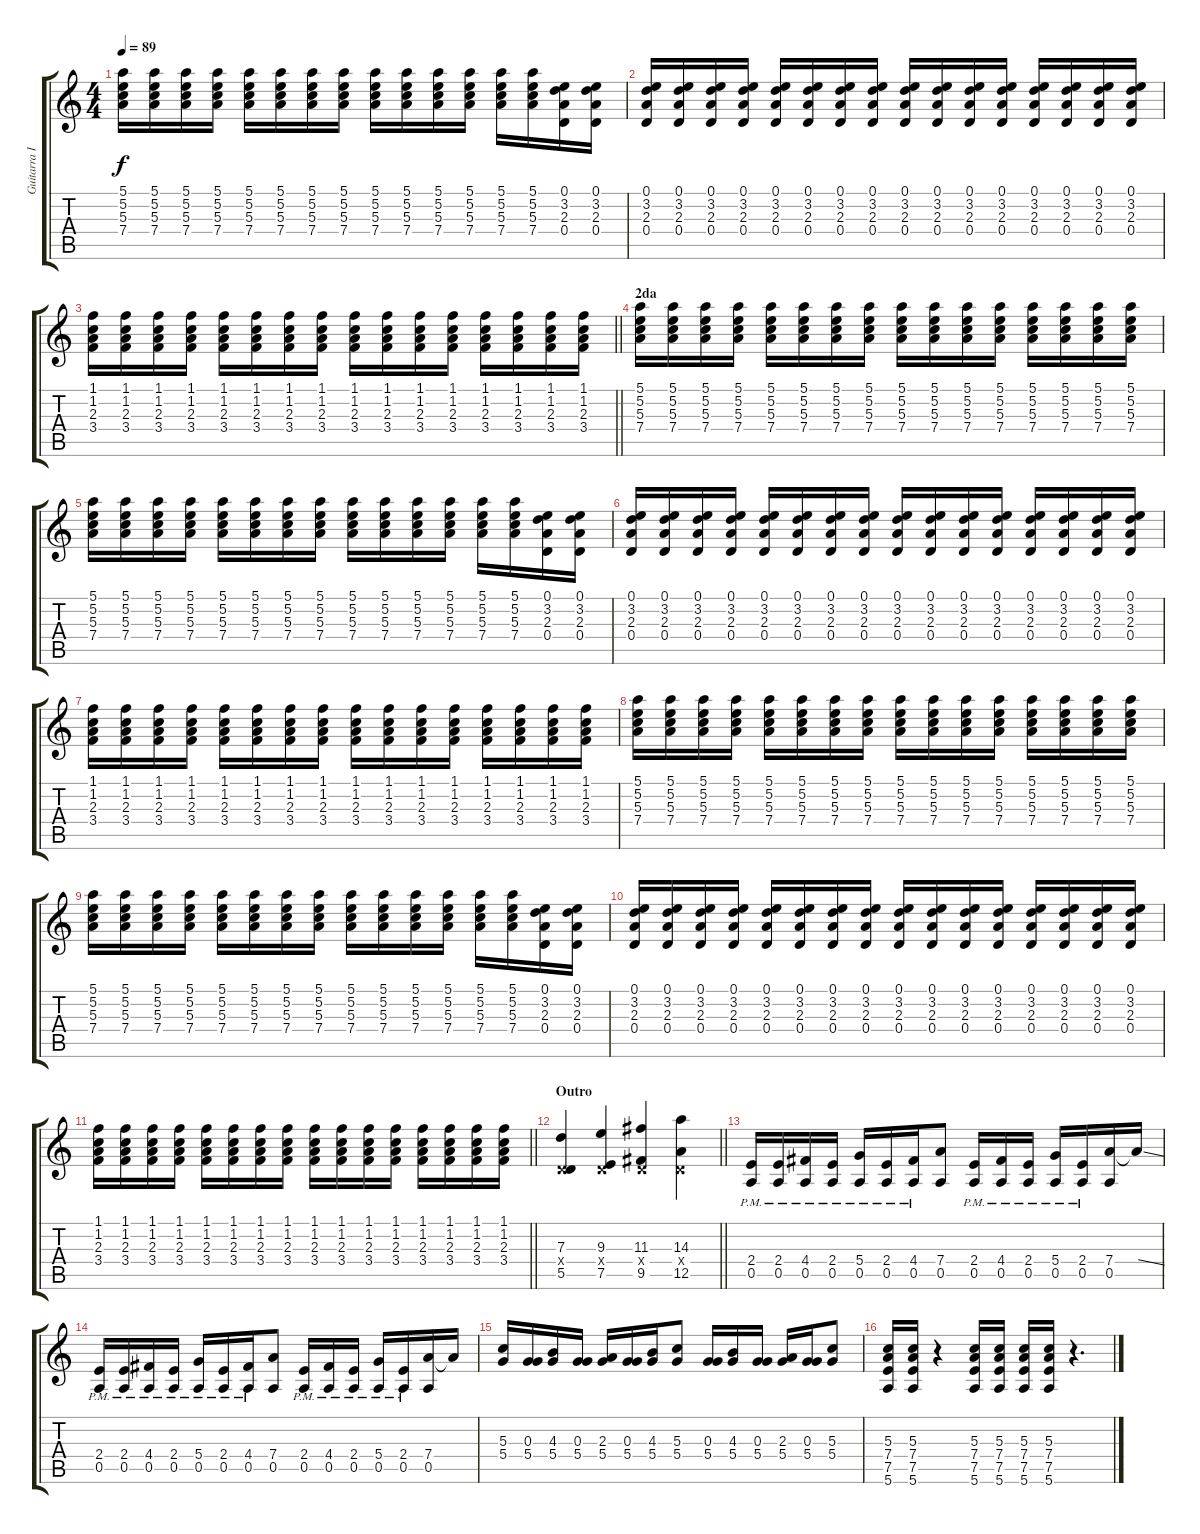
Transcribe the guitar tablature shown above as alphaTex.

\track ("Guitarra I" "Guitarra I") {instrument overdrivenguitar}
\staff {score tabs}
\tuning (E4 B3 G3 D3 A2 E2) {hide}
\ts (4 4)
\tempo 89
\clef g2
\ks c
(5.1 5.2 5.3 7.4).16{dy f} (5.1 5.2 5.3 7.4).16 (5.1 5.2 5.3 7.4).16 (5.1 5.2 5.3 7.4).16 (5.1 5.2 5.3 7.4).16 (5.1 5.2 5.3 7.4).16 (5.1 5.2 5.3 7.4).16 (5.1 5.2 5.3 7.4).16 (5.1 5.2 5.3 7.4).16 (5.1 5.2 5.3 7.4).16 (5.1 5.2 5.3 7.4).16 (5.1 5.2 5.3 7.4).16 (5.1 5.2 5.3 7.4).16 (5.1 5.2 5.3 7.4).16 (0.1 3.2 2.3 0.4).16 (0.1 3.2 2.3 0.4).16 |
(0.1 3.2 2.3 0.4).16 (0.1 3.2 2.3 0.4).16 (0.1 3.2 2.3 0.4).16 (0.1 3.2 2.3 0.4).16 (0.1 3.2 2.3 0.4).16 (0.1 3.2 2.3 0.4).16 (0.1 3.2 2.3 0.4).16 (0.1 3.2 2.3 0.4).16 (0.1 3.2 2.3 0.4).16 (0.1 3.2 2.3 0.4).16 (0.1 3.2 2.3 0.4).16 (0.1 3.2 2.3 0.4).16 (0.1 3.2 2.3 0.4).16 (0.1 3.2 2.3 0.4).16 (0.1 3.2 2.3 0.4).16 (0.1 3.2 2.3 0.4).16 |
\barLineRight lightlight
(1.1 1.2 2.3 3.4).16 (1.1 1.2 2.3 3.4).16 (1.1 1.2 2.3 3.4).16 (1.1 1.2 2.3 3.4).16 (1.1 1.2 2.3 3.4).16 (1.1 1.2 2.3 3.4).16 (1.1 1.2 2.3 3.4).16 (1.1 1.2 2.3 3.4).16 (1.1 1.2 2.3 3.4).16 (1.1 1.2 2.3 3.4).16 (1.1 1.2 2.3 3.4).16 (1.1 1.2 2.3 3.4).16 (1.1 1.2 2.3 3.4).16 (1.1 1.2 2.3 3.4).16 (1.1 1.2 2.3 3.4).16 (1.1 1.2 2.3 3.4).16 |
\section ("" "2da")
(5.1 5.2 5.3 7.4).16{volume 13 instrument overdrivenguitar} (5.1 5.2 5.3 7.4).16 (5.1 5.2 5.3 7.4).16 (5.1 5.2 5.3 7.4).16 (5.1 5.2 5.3 7.4).16 (5.1 5.2 5.3 7.4).16 (5.1 5.2 5.3 7.4).16 (5.1 5.2 5.3 7.4).16 (5.1 5.2 5.3 7.4).16 (5.1 5.2 5.3 7.4).16 (5.1 5.2 5.3 7.4).16 (5.1 5.2 5.3 7.4).16 (5.1 5.2 5.3 7.4).16 (5.1 5.2 5.3 7.4).16 (5.1 5.2 5.3 7.4).16 (5.1 5.2 5.3 7.4).16 |
(5.1 5.2 5.3 7.4).16 (5.1 5.2 5.3 7.4).16 (5.1 5.2 5.3 7.4).16 (5.1 5.2 5.3 7.4).16 (5.1 5.2 5.3 7.4).16 (5.1 5.2 5.3 7.4).16 (5.1 5.2 5.3 7.4).16 (5.1 5.2 5.3 7.4).16 (5.1 5.2 5.3 7.4).16 (5.1 5.2 5.3 7.4).16 (5.1 5.2 5.3 7.4).16 (5.1 5.2 5.3 7.4).16 (5.1 5.2 5.3 7.4).16 (5.1 5.2 5.3 7.4).16 (0.1 3.2 2.3 0.4).16 (0.1 3.2 2.3 0.4).16 |
(0.1 3.2 2.3 0.4).16 (0.1 3.2 2.3 0.4).16 (0.1 3.2 2.3 0.4).16 (0.1 3.2 2.3 0.4).16 (0.1 3.2 2.3 0.4).16 (0.1 3.2 2.3 0.4).16 (0.1 3.2 2.3 0.4).16 (0.1 3.2 2.3 0.4).16 (0.1 3.2 2.3 0.4).16 (0.1 3.2 2.3 0.4).16 (0.1 3.2 2.3 0.4).16 (0.1 3.2 2.3 0.4).16 (0.1 3.2 2.3 0.4).16 (0.1 3.2 2.3 0.4).16 (0.1 3.2 2.3 0.4).16 (0.1 3.2 2.3 0.4).16 |
(1.1 1.2 2.3 3.4).16 (1.1 1.2 2.3 3.4).16 (1.1 1.2 2.3 3.4).16 (1.1 1.2 2.3 3.4).16 (1.1 1.2 2.3 3.4).16 (1.1 1.2 2.3 3.4).16 (1.1 1.2 2.3 3.4).16 (1.1 1.2 2.3 3.4).16 (1.1 1.2 2.3 3.4).16 (1.1 1.2 2.3 3.4).16 (1.1 1.2 2.3 3.4).16 (1.1 1.2 2.3 3.4).16 (1.1 1.2 2.3 3.4).16 (1.1 1.2 2.3 3.4).16 (1.1 1.2 2.3 3.4).16 (1.1 1.2 2.3 3.4).16 |
(5.1 5.2 5.3 7.4).16 (5.1 5.2 5.3 7.4).16 (5.1 5.2 5.3 7.4).16 (5.1 5.2 5.3 7.4).16 (5.1 5.2 5.3 7.4).16 (5.1 5.2 5.3 7.4).16 (5.1 5.2 5.3 7.4).16 (5.1 5.2 5.3 7.4).16 (5.1 5.2 5.3 7.4).16 (5.1 5.2 5.3 7.4).16 (5.1 5.2 5.3 7.4).16 (5.1 5.2 5.3 7.4).16 (5.1 5.2 5.3 7.4).16 (5.1 5.2 5.3 7.4).16 (5.1 5.2 5.3 7.4).16 (5.1 5.2 5.3 7.4).16 |
(5.1 5.2 5.3 7.4).16 (5.1 5.2 5.3 7.4).16 (5.1 5.2 5.3 7.4).16 (5.1 5.2 5.3 7.4).16 (5.1 5.2 5.3 7.4).16 (5.1 5.2 5.3 7.4).16 (5.1 5.2 5.3 7.4).16 (5.1 5.2 5.3 7.4).16 (5.1 5.2 5.3 7.4).16 (5.1 5.2 5.3 7.4).16 (5.1 5.2 5.3 7.4).16 (5.1 5.2 5.3 7.4).16 (5.1 5.2 5.3 7.4).16 (5.1 5.2 5.3 7.4).16 (0.1 3.2 2.3 0.4).16 (0.1 3.2 2.3 0.4).16 |
(0.1 3.2 2.3 0.4).16 (0.1 3.2 2.3 0.4).16 (0.1 3.2 2.3 0.4).16 (0.1 3.2 2.3 0.4).16 (0.1 3.2 2.3 0.4).16 (0.1 3.2 2.3 0.4).16 (0.1 3.2 2.3 0.4).16 (0.1 3.2 2.3 0.4).16 (0.1 3.2 2.3 0.4).16 (0.1 3.2 2.3 0.4).16 (0.1 3.2 2.3 0.4).16 (0.1 3.2 2.3 0.4).16 (0.1 3.2 2.3 0.4).16 (0.1 3.2 2.3 0.4).16 (0.1 3.2 2.3 0.4).16 (0.1 3.2 2.3 0.4).16 |
\barLineRight lightlight
(1.1 1.2 2.3 3.4).16 (1.1 1.2 2.3 3.4).16 (1.1 1.2 2.3 3.4).16 (1.1 1.2 2.3 3.4).16 (1.1 1.2 2.3 3.4).16 (1.1 1.2 2.3 3.4).16 (1.1 1.2 2.3 3.4).16 (1.1 1.2 2.3 3.4).16 (1.1 1.2 2.3 3.4).16 (1.1 1.2 2.3 3.4).16 (1.1 1.2 2.3 3.4).16 (1.1 1.2 2.3 3.4).16 (1.1 1.2 2.3 3.4).16 (1.1 1.2 2.3 3.4).16 (1.1 1.2 2.3 3.4).16 (1.1 1.2 2.3 3.4).16 |
\section ("" "Outro")
\barLineRight lightlight
(7.3 0.4{x} 5.5).4 (9.3 0.4{x} 7.5).4 (11.3 0.4{x} 9.5).4 (14.3 0.4{x} 12.5).4 |
(2.4{pm} 0.5{pm}).16 (2.4{pm} 0.5{pm}).16 (4.4{pm} 0.5{pm}).16 (2.4{pm} 0.5{pm}).16 (5.4{pm} 0.5{pm}).16 (2.4{pm} 0.5{pm}).16 (4.4{pm} 0.5{pm}).16 (7.4 0.5).8 (2.4{pm} 0.5{pm}).16 (4.4{pm} 0.5{pm}).16 (2.4{pm} 0.5{pm}).16 (5.4{pm} 0.5{pm}).16 (2.4{pm} 0.5{pm}).16 (7.4 0.5).16 7.4{ss t}.16 |
(2.4{pm} 0.5{pm}).16 (2.4{pm} 0.5{pm}).16 (4.4{pm} 0.5{pm}).16 (2.4{pm} 0.5{pm}).16 (5.4{pm} 0.5{pm}).16 (2.4{pm} 0.5{pm}).16 (4.4{pm} 0.5{pm}).16 (7.4 0.5).8 (2.4{pm} 0.5{pm}).16 (4.4{pm} 0.5{pm}).16 (2.4{pm} 0.5{pm}).16 (5.4{pm} 0.5{pm}).16 (2.4{pm} 0.5{pm}).16 (7.4 0.5).16 7.4{t}.16 |
(5.3 5.4).16 (0.3 5.4).16 (4.3 5.4).16 (0.3 5.4).16 (2.3 5.4).16 (0.3 5.4).16 (4.3 5.4).16 (5.3 5.4).8 (0.3 5.4).16 (4.3 5.4).16 (0.3 5.4).16 (2.3 5.4).16 (0.3 5.4).16 (5.3 5.4).8 |
(5.3 7.4 7.5 5.6).16 (5.3 7.4 7.5 5.6).16 r.4 (5.3 7.4 7.5 5.6).16 (5.3 7.4 7.5 5.6).16 (5.3 7.4 7.5 5.6).16 (5.3 7.4 7.5 5.6).16 r.4{d}
